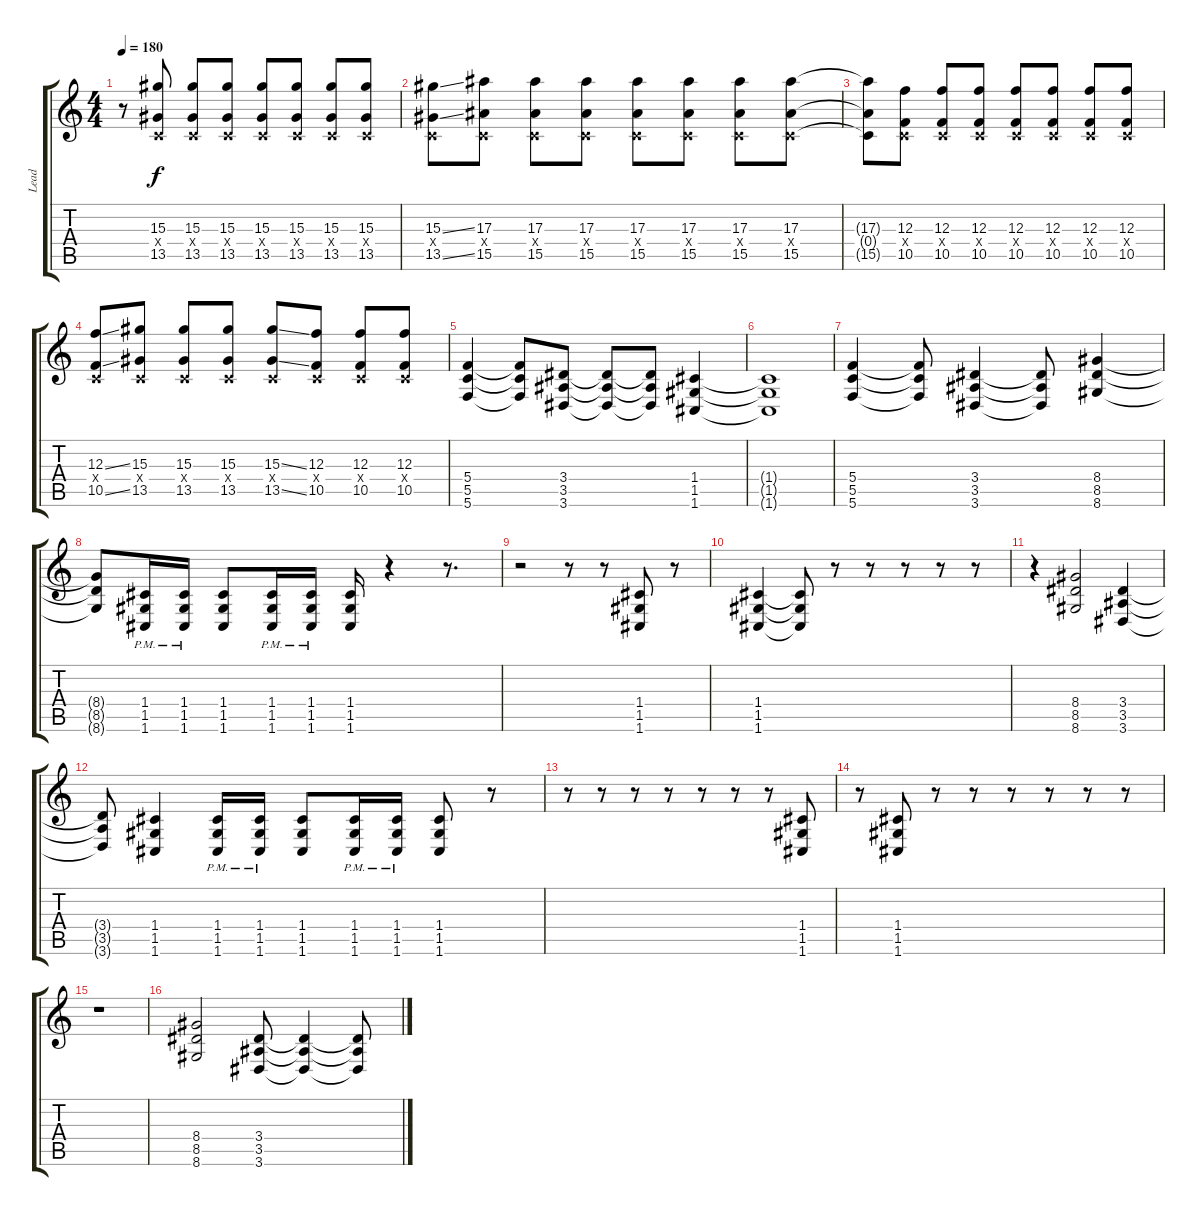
\track ("Lead" "Lead") {instrument distortionguitar}
\staff {score tabs}
\tuning (D4 A3 F3 C3 G2 C2) {hide}
\ts (4 4)
\tempo 180
\clef g2
\ks c
r.8{dy f} (15.3 0.4{x} 13.5).8 (15.3 0.4{x} 13.5).8 (15.3 0.4{x} 13.5).8 (15.3 0.4{x} 13.5).8 (15.3 0.4{x} 13.5).8 (15.3 0.4{x} 13.5).8 (15.3 0.4{x} 13.5).8 |
(15.3{ss} 0.4{x} 13.5{ss}).8 (17.3 0.4{x} 15.5).8 (17.3 0.4{x} 15.5).8 (17.3 0.4{x} 15.5).8 (17.3 0.4{x} 15.5).8 (17.3 0.4{x} 15.5).8 (17.3 0.4{x} 15.5).8 (17.3 0.4{x} 15.5).8 |
(17.3{t} 0.4{t} 15.5{t}).8 (12.3 0.4{x} 10.5).8 (12.3 0.4{x} 10.5).8 (12.3 0.4{x} 10.5).8 (12.3 0.4{x} 10.5).8 (12.3 0.4{x} 10.5).8 (12.3 0.4{x} 10.5).8 (12.3 0.4{x} 10.5).8 |
(12.3{ss} 0.4{x} 10.5{ss}).8 (15.3 0.4{x} 13.5).8 (15.3 0.4{x} 13.5).8 (15.3 0.4{x} 13.5).8 (15.3{ss} 0.4{x} 13.5{ss}).8 (12.3 0.4{x} 10.5).8 (12.3 0.4{x} 10.5).8 (12.3 0.4{x} 10.5).8 |
(5.4 5.5 5.6).4 (5.4{t} 5.5{t} 5.6{t}).8 (3.4 3.5 3.6).8 (3.4{t} 3.5{t} 3.6{t}).8 (3.4{t} 3.5{t} 3.6{t}).8 (1.4 1.5 1.6).4 |
(1.4{t} 1.5{t} 1.6{t}).1 |
(5.4 5.5 5.6).4 (5.4{t} 5.5{t} 5.6{t}).8 (3.4 3.5 3.6).4 (3.4{t} 3.5{t} 3.6{t}).8 (8.4 8.5 8.6).4 |
(8.4{t} 8.5{t} 8.6{t}).8 (1.4{pm} 1.5{pm} 1.6{pm}).16 (1.4{pm} 1.5{pm} 1.6{pm}).16 (1.4 1.5 1.6).8 (1.4{pm} 1.5{pm} 1.6{pm}).16 (1.4{pm} 1.5{pm} 1.6{pm}).16 (1.4 1.5 1.6).16 r.4 r.8{d} |
r.2 r.8 r.8 (1.4 1.5 1.6).8 r.8 |
(1.4 1.5 1.6).4 (1.4{t} 1.5{t} 1.6{t}).8 r.8 r.8 r.8 r.8 r.8 |
r.4 (8.4 8.5 8.6).2 (3.4 3.5 3.6).4 |
(3.4{t} 3.5{t} 3.6{t}).8 (1.4 1.5 1.6).4 (1.4{pm} 1.5{pm} 1.6{pm}).16 (1.4{pm} 1.5{pm} 1.6{pm}).16 (1.4 1.5 1.6).8 (1.4{pm} 1.5{pm} 1.6{pm}).16 (1.4{pm} 1.5{pm} 1.6{pm}).16 (1.4 1.5 1.6).8 r.8 |
r.8 r.8 r.8 r.8 r.8 r.8 r.8 (1.4 1.5 1.6).8 |
r.8 (1.4 1.5 1.6).8 r.8 r.8 r.8 r.8 r.8 r.8 |
r.1 |
(8.4 8.5 8.6).2 (3.4 3.5 3.6).8 (3.4{t} 3.5{t} 3.6{t}).4 (3.4{t} 3.5{t} 3.6{t}).8
